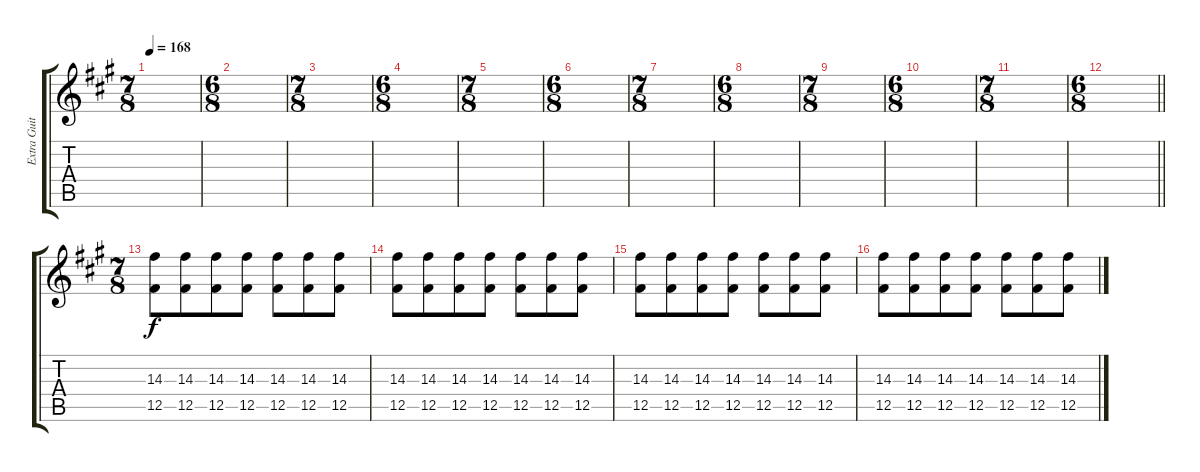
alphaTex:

\track ("Extra Guitar (Right)" "Extra Guit") {instrument distortionguitar}
\staff {score tabs}
\tuning (Db4 Ab3 E3 B2 Gb2 B1) {hide}
\ts (7 8)
\tempo 168
\clef g2
\ks f#minor
|
\ts (6 8)
|
\ts (7 8)
|
\ts (6 8)
|
\ts (7 8)
|
\ts (6 8)
|
\ts (7 8)
|
\ts (6 8)
|
\ts (7 8)
|
\ts (6 8)
|
\ts (7 8)
|
\ts (6 8)
\barLineRight lightlight
|
\ts (7 8)
\section ("" "")
(14.3 12.5).8 (14.3 12.5).8 (14.3 12.5).8 (14.3 12.5).8 (14.3 12.5).8 (14.3 12.5).8 (14.3 12.5).8 |
(14.3 12.5).8 (14.3 12.5).8 (14.3 12.5).8 (14.3 12.5).8 (14.3 12.5).8 (14.3 12.5).8 (14.3 12.5).8 |
(14.3 12.5).8 (14.3 12.5).8 (14.3 12.5).8 (14.3 12.5).8 (14.3 12.5).8 (14.3 12.5).8 (14.3 12.5).8 |
(14.3 12.5).8 (14.3 12.5).8 (14.3 12.5).8 (14.3 12.5).8 (14.3 12.5).8 (14.3 12.5).8 (14.3 12.5).8
